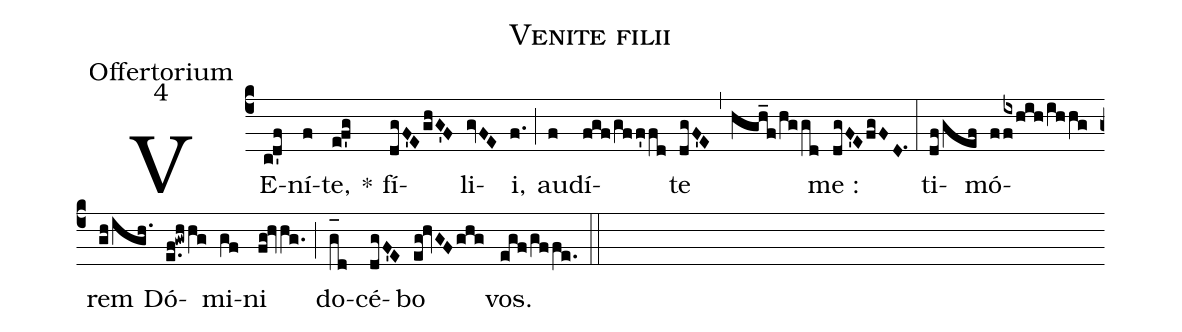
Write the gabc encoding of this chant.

name:Venite filii;
office-part:Offertorium;
mode:4;
%%
(c4) VE(cd'f)ní(f)te,(ef'g) *() fí(dgF'EghG'F)li(gvFE)i,(f.) (;) au(f)dí(fgf/gff'fd)te(dgF'E) (,) (hgh_fhggd) me :(dgF'EfgFD.1) (:) ti(df/gef)mó(f/[1]{ix}f/hih/ihhg)rem(gh/igh.) Dó(e.f!gwhhg)mi(gf)ni(fg!hvhg.) (;) do(g_[oh:h]d)cé(dgF'E)bo(eg!hvGFghg) vos.(egf/gffe.) (::)
